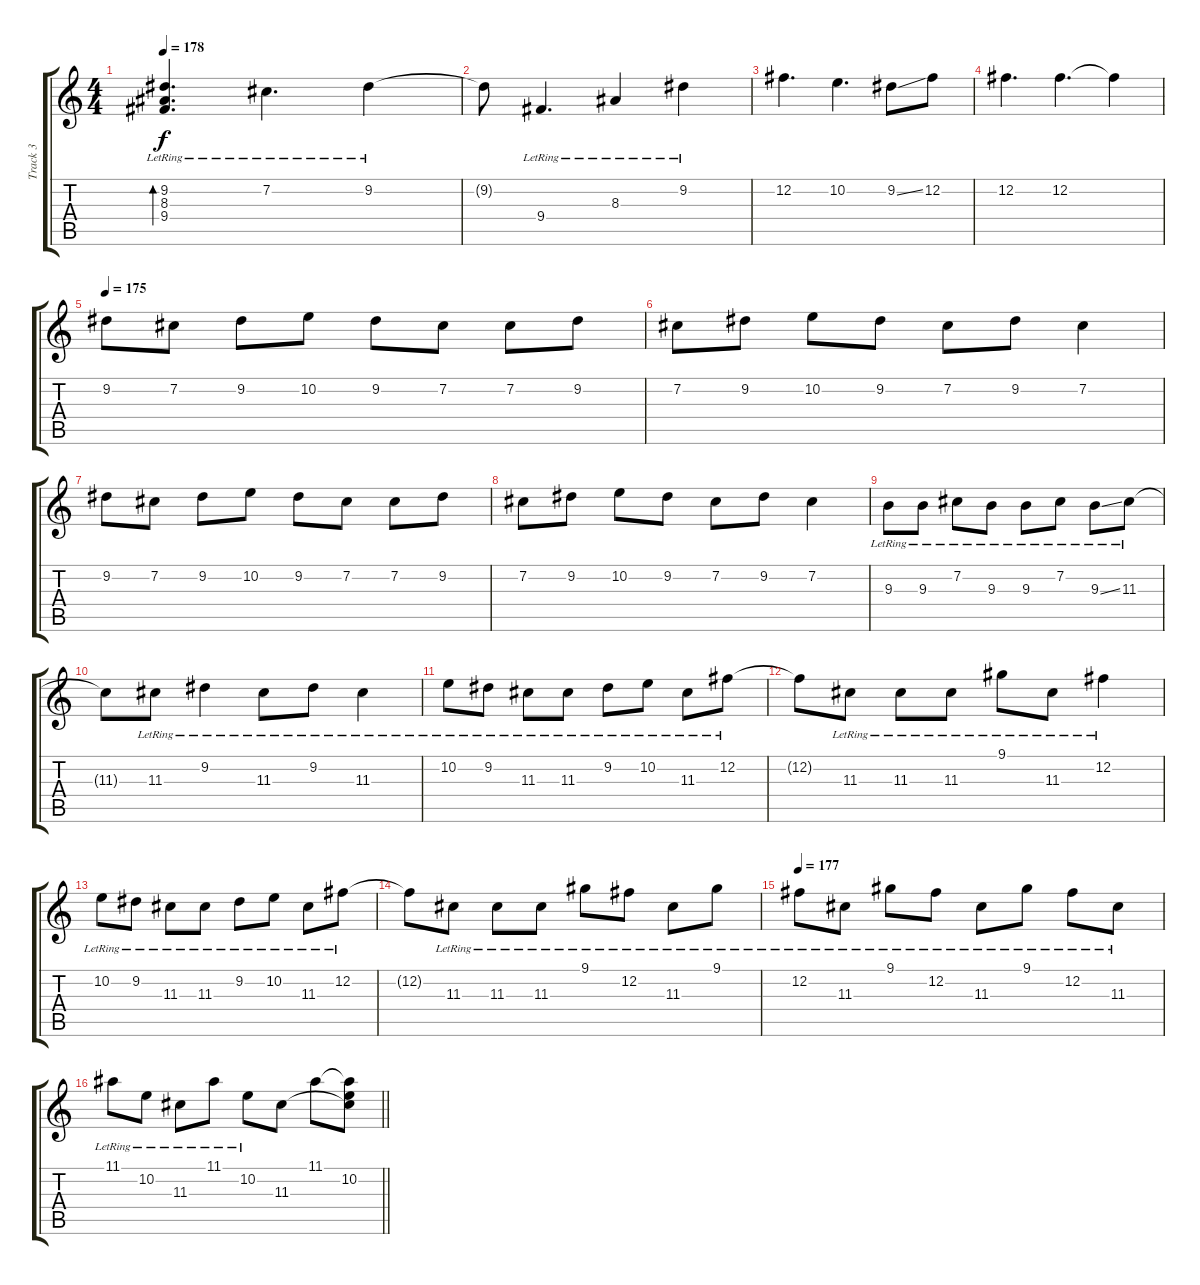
\track ("Track 3" "Track 3") {instrument electricguitarjazz}
\staff {score tabs}
\tuning (B3 Gb3 D3 A2 E2 B1) {hide}
\ts (4 4)
\tempo 178
\clef g2
\ks c
(9.2 8.3 9.4{lr}).4{d bd 480 dy f} 7.2{lr}.4{d} 9.2{lr}.4 |
9.2{t}.8 9.4{lr}.4{d} 8.3{lr}.4 9.2{lr}.4 |
12.2.4{d} 10.2.4{d} 9.2{ss}.8 12.2.8 |
12.2.4{d} 12.2.4{d} 12.2{t}.4 |
\tempo 175
9.2.8 7.2.8 9.2.8 10.2.8 9.2.8 7.2.8 7.2.8 9.2.8 |
7.2.8 9.2.8 10.2.8 9.2.8 7.2.8 9.2.8 7.2.4 |
9.2.8 7.2.8 9.2.8 10.2.8 9.2.8 7.2.8 7.2.8 9.2.8 |
7.2.8 9.2.8 10.2.8 9.2.8 7.2.8 9.2.8 7.2.4 |
9.3{lr}.8 9.3{lr}.8 7.2{lr}.8 9.3{lr}.8 9.3{lr}.8 7.2{lr}.8 9.3{ss lr}.8 11.3{lr}.8 |
11.3{t}.8 11.3{lr}.8 9.2{lr}.4 11.3{lr}.8 9.2{lr}.8 11.3{lr}.4 |
10.2{lr}.8 9.2{lr}.8 11.3{lr}.8 11.3{lr}.8 9.2{lr}.8 10.2{lr}.8 11.3{lr}.8 12.2{lr}.8 |
12.2{t}.8 11.3{lr}.8 11.3{lr}.8 11.3{lr}.8 9.1{lr}.8 11.3{lr}.8 12.2{lr}.4 |
10.2{lr}.8 9.2{lr}.8 11.3{lr}.8 11.3{lr}.8 9.2{lr}.8 10.2{lr}.8 11.3{lr}.8 12.2{lr}.8 |
12.2{t}.8 11.3{lr}.8 11.3{lr}.8 11.3{lr}.8 9.1{lr}.8 12.2{lr}.8 11.3{lr}.8 9.1{lr}.8 |
\tempo 177
12.2{lr}.8 11.3{lr}.8 9.1{lr}.8 12.2{lr}.8 11.3{lr}.8 9.1{lr}.8 12.2{lr}.8 11.3{lr}.8 |
\barLineRight lightlight
11.1{lr}.8 10.2{lr}.8 11.3{lr}.8 11.1{lr}.8 10.2{lr}.8 11.3.8 11.1.8 (11.1{t} 10.2 11.3{t}).8
